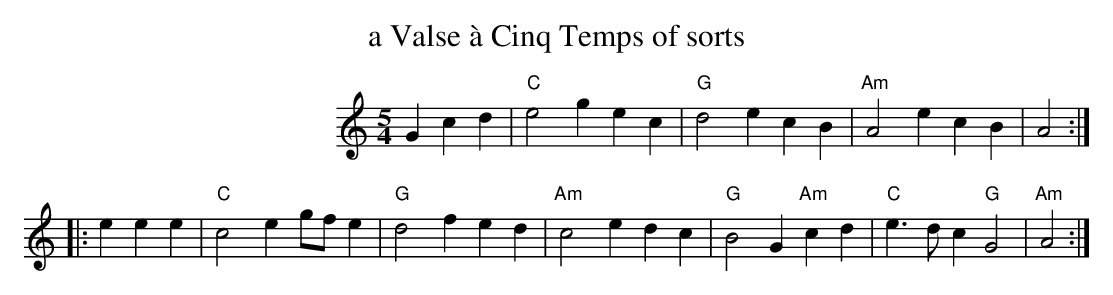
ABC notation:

X:1
T: a Valse \`a Cinq Temps of sorts
M: 5/4
L: 1/4
K: C
   Gcd | "C"e2g ec | "G"d2e cB | "Am"A2e cB | A2 :|
|: eee | "C"c2e g/f/e | "G"d2f ed | "Am"c2e dc | "G"B2G"Am"cd | "C"e>dc "G"G2 | "Am"A2 :|
